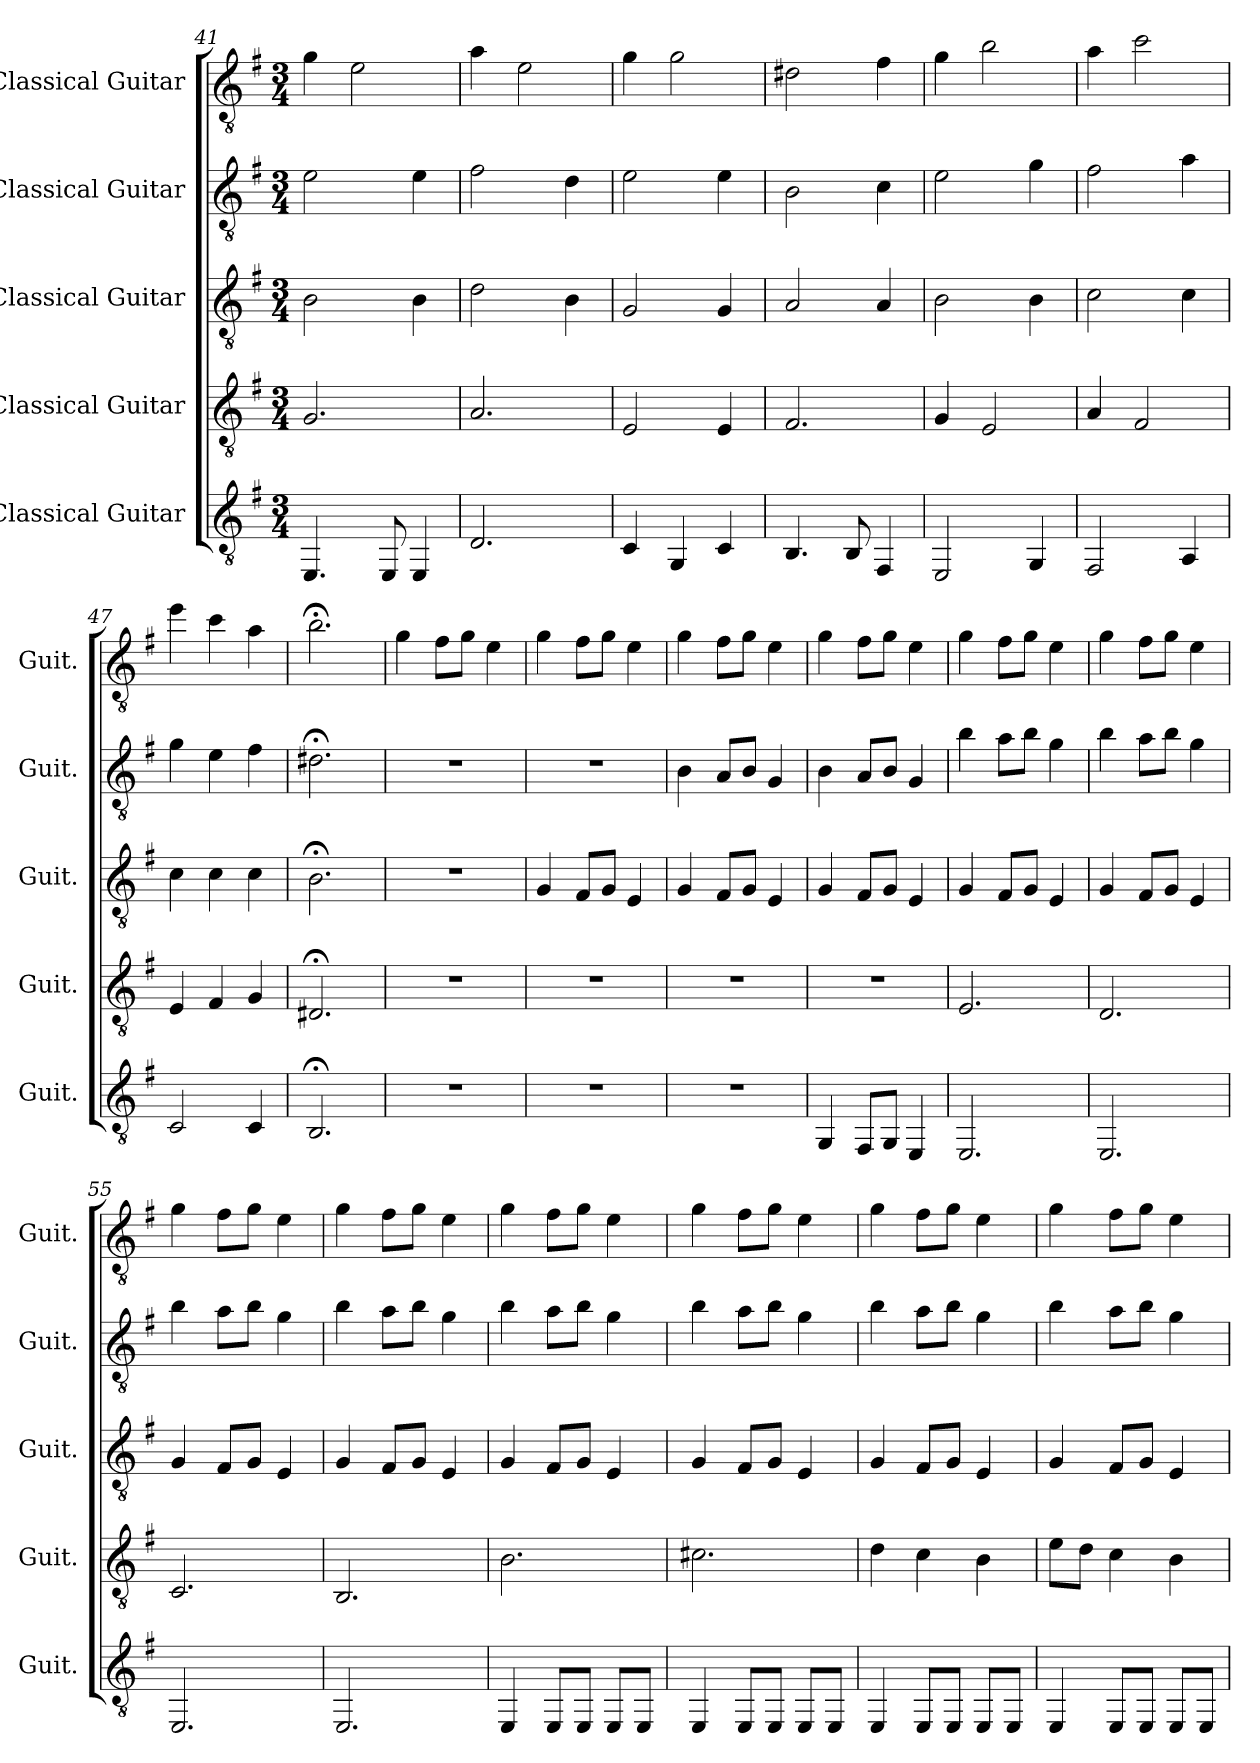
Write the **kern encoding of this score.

**kern	**kern	**kern	**kern	**kern
*part5	*part4	*part3	*part2	*part1
*staff5	*staff4	*staff3	*staff2	*staff1
*I"Classical Guitar	*I"Classical Guitar	*I"Classical Guitar	*I"Classical Guitar	*I"Classical Guitar
*I'Guit.	*I'Guit.	*I'Guit.	*I'Guit.	*I'Guit.
!!LO:PB:g=z
*clefGv2	*clefGv2	*clefGv2	*clefGv2	*clefGv2
*k[f#]	*k[f#]	*k[f#]	*k[f#]	*k[f#]
*M3/4	*M3/4	*M3/4	*M3/4	*M3/4
=41	=41	=41	=41	=41
4.EE/	2.G/	2B\	2e\	4g\
.	.	.	.	2e\
8EE/	.	.	.	.
4EE/	.	4B\	4e\	.
=42	=42	=42	=42	=42
2.D/	2.A/	2d\	2f#\	4a\
.	.	.	.	2e\
.	.	4B\	4d\	.
=43	=43	=43	=43	=43
4C/	2E/	2G/	2e\	4g\
4GG/	.	.	.	2g\
4C/	4E/	4G/	4e\	.
=44	=44	=44	=44	=44
4.BB/	2.F#/	2A/	2B\	2d#X\
8BB/	.	.	.	.
4FF#/	.	4A/	4c\	4f#\
=45	=45	=45	=45	=45
2EE/	4G/	2B\	2e\	4g\
.	2E/	.	.	2b\
4GG/	.	4B\	4g\	.
=46	=46	=46	=46	=46
2FF#/	4A/	2c\	2f#\	4a\
.	2F#/	.	.	2cc\
4AA/	.	4c\	4a\	.
=47	=47	=47	=47	=47
2C/	4E/	4c\	4g\	4ee\
.	4F#/	4c\	4e\	4cc\
4C/	4G/	4c\	4f#\	4a\
=48	=48	=48	=48	=48
2.BB;</	2.D#X;</	2.B;<\	2.d#X;<\	2.b;<\
!!LO:LB:g=z
=49	=49	=49	=49	=49
2.r	2.r	2.r	2.r	4g\
.	.	.	.	8f#\L
.	.	.	.	8g\J
.	.	.	.	4e\
=50	=50	=50	=50	=50
2.r	2.r	4G/	2.r	4g\
.	.	8F#/L	.	8f#\L
.	.	8G/J	.	8g\J
.	.	4E/	.	4e\
=51	=51	=51	=51	=51
2.r	2.r	4G/	4B\	4g\
.	.	8F#/L	8A/L	8f#\L
.	.	8G/J	8B/J	8g\J
.	.	4E/	4G/	4e\
=52	=52	=52	=52	=52
4GG/	2.r	4G/	4B\	4g\
8FF#/L	.	8F#/L	8A/L	8f#\L
8GG/J	.	8G/J	8B/J	8g\J
4EE/	.	4E/	4G/	4e\
=53	=53	=53	=53	=53
2.EE/	2.E/	4G/	4b\	4g\
.	.	8F#/L	8a\L	8f#\L
.	.	8G/J	8b\J	8g\J
.	.	4E/	4g\	4e\
=54	=54	=54	=54	=54
2.EE/	2.D/	4G/	4b\	4g\
.	.	8F#/L	8a\L	8f#\L
.	.	8G/J	8b\J	8g\J
.	.	4E/	4g\	4e\
=55	=55	=55	=55	=55
2.EE/	2.C/	4G/	4b\	4g\
.	.	8F#/L	8a\L	8f#\L
.	.	8G/J	8b\J	8g\J
.	.	4E/	4g\	4e\
=56	=56	=56	=56	=56
2.EE/	2.BB/	4G/	4b\	4g\
.	.	8F#/L	8a\L	8f#\L
.	.	8G/J	8b\J	8g\J
.	.	4E/	4g\	4e\
!!LO:PB:g=z
=57	=57	=57	=57	=57
4EE/	2.B\	4G/	4b\	4g\
8EE/L	.	8F#/L	8a\L	8f#\L
8EE/J	.	8G/J	8b\J	8g\J
8EE/L	.	4E/	4g\	4e\
8EE/J	.	.	.	.
=58	=58	=58	=58	=58
4EE/	2.c#X\	4G/	4b\	4g\
8EE/L	.	8F#/L	8a\L	8f#\L
8EE/J	.	8G/J	8b\J	8g\J
8EE/L	.	4E/	4g\	4e\
8EE/J	.	.	.	.
=59	=59	=59	=59	=59
4EE/	4d\	4G/	4b\	4g\
8EE/L	4c\	8F#/L	8a\L	8f#\L
8EE/J	.	8G/J	8b\J	8g\J
8EE/L	4B\	4E/	4g\	4e\
8EE/J	.	.	.	.
=60	=60	=60	=60	=60
4EE/	8e\L	4G/	4b\	4g\
.	8d\J	.	.	.
8EE/L	4c\	8F#/L	8a\L	8f#\L
8EE/J	.	8G/J	8b\J	8g\J
8EE/L	4B\	4E/	4g\	4e\
8EE/J	.	.	.	.
=	=	=	=	=
*-	*-	*-	*-	*-
